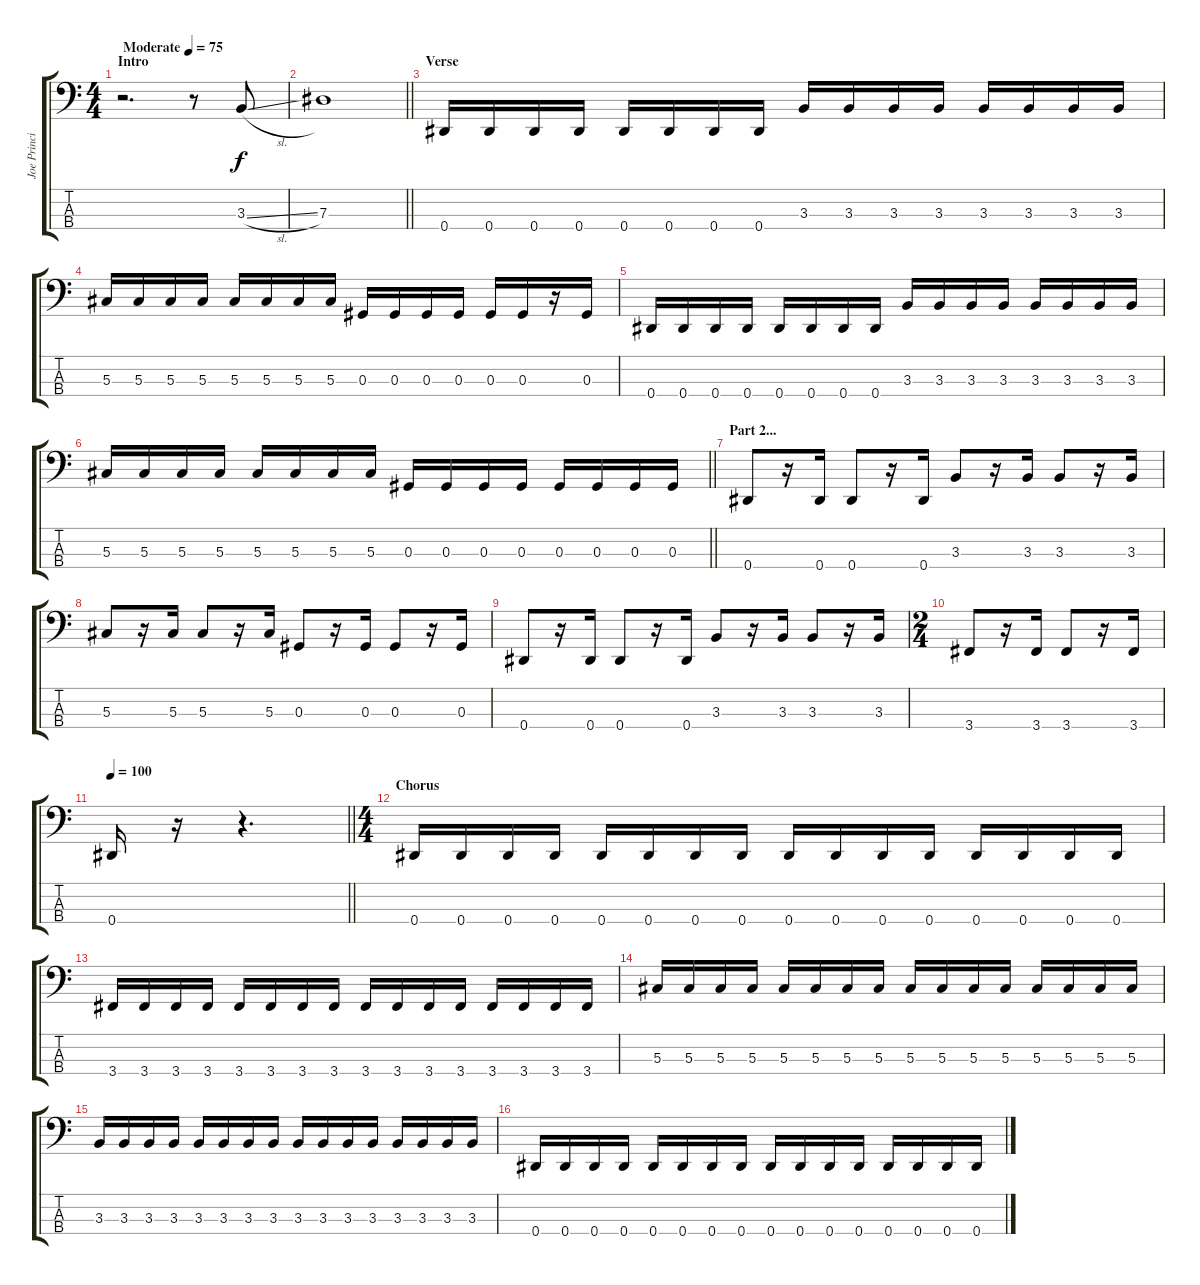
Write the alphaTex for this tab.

\track ("Joe Principe" "Joe Princi") {instrument electricbassfinger}
\staff {score tabs}
\tuning (Gb2 Db2 Ab1 Eb1) {hide}
\ts (4 4)
\section ("" "Intro")
\tempo (75 "Moderate")
\clef f4
\ks c
r.2{d dy f instrument electricbassfinger} r.8 3.3{sl}.8 |
\barLineRight lightlight
7.3.1 |
\section ("" "Verse")
0.4.16 0.4.16 0.4.16 0.4.16 0.4.16 0.4.16 0.4.16 0.4.16 3.3.16 3.3.16 3.3.16 3.3.16 3.3.16 3.3.16 3.3.16 3.3.16 |
5.3.16 5.3.16 5.3.16 5.3.16 5.3.16 5.3.16 5.3.16 5.3.16 0.3.16 0.3.16 0.3.16 0.3.16 0.3.16 0.3.16 r.16 0.3.16 |
0.4.16 0.4.16 0.4.16 0.4.16 0.4.16 0.4.16 0.4.16 0.4.16 3.3.16 3.3.16 3.3.16 3.3.16 3.3.16 3.3.16 3.3.16 3.3.16 |
\barLineRight lightlight
5.3.16 5.3.16 5.3.16 5.3.16 5.3.16 5.3.16 5.3.16 5.3.16 0.3.16 0.3.16 0.3.16 0.3.16 0.3.16 0.3.16 0.3.16 0.3.16 |
\section ("" "Part 2...")
0.4.8 r.16 0.4.16 0.4.8 r.16 0.4.16 3.3.8 r.16 3.3.16 3.3.8 r.16 3.3.16 |
5.3.8 r.16 5.3.16 5.3.8 r.16 5.3.16 0.3.8 r.16 0.3.16 0.3.8 r.16 0.3.16 |
0.4.8 r.16 0.4.16 0.4.8 r.16 0.4.16 3.3.8 r.16 3.3.16 3.3.8 r.16 3.3.16 |
\ts (2 4)
3.4.8 r.16 3.4.16 3.4.8 r.16 3.4.16 |
\tempo 100
\barLineRight lightlight
0.4.16 r.16 r.4{d} |
\ts (4 4)
\section ("" "Chorus")
0.4.16 0.4.16 0.4.16 0.4.16 0.4.16 0.4.16 0.4.16 0.4.16 0.4.16 0.4.16 0.4.16 0.4.16 0.4.16 0.4.16 0.4.16 0.4.16 |
3.4.16 3.4.16 3.4.16 3.4.16 3.4.16 3.4.16 3.4.16 3.4.16 3.4.16 3.4.16 3.4.16 3.4.16 3.4.16 3.4.16 3.4.16 3.4.16 |
5.3.16 5.3.16 5.3.16 5.3.16 5.3.16 5.3.16 5.3.16 5.3.16 5.3.16 5.3.16 5.3.16 5.3.16 5.3.16 5.3.16 5.3.16 5.3.16 |
3.3.16 3.3.16 3.3.16 3.3.16 3.3.16 3.3.16 3.3.16 3.3.16 3.3.16 3.3.16 3.3.16 3.3.16 3.3.16 3.3.16 3.3.16 3.3.16 |
0.4.16 0.4.16 0.4.16 0.4.16 0.4.16 0.4.16 0.4.16 0.4.16 0.4.16 0.4.16 0.4.16 0.4.16 0.4.16 0.4.16 0.4.16 0.4.16
